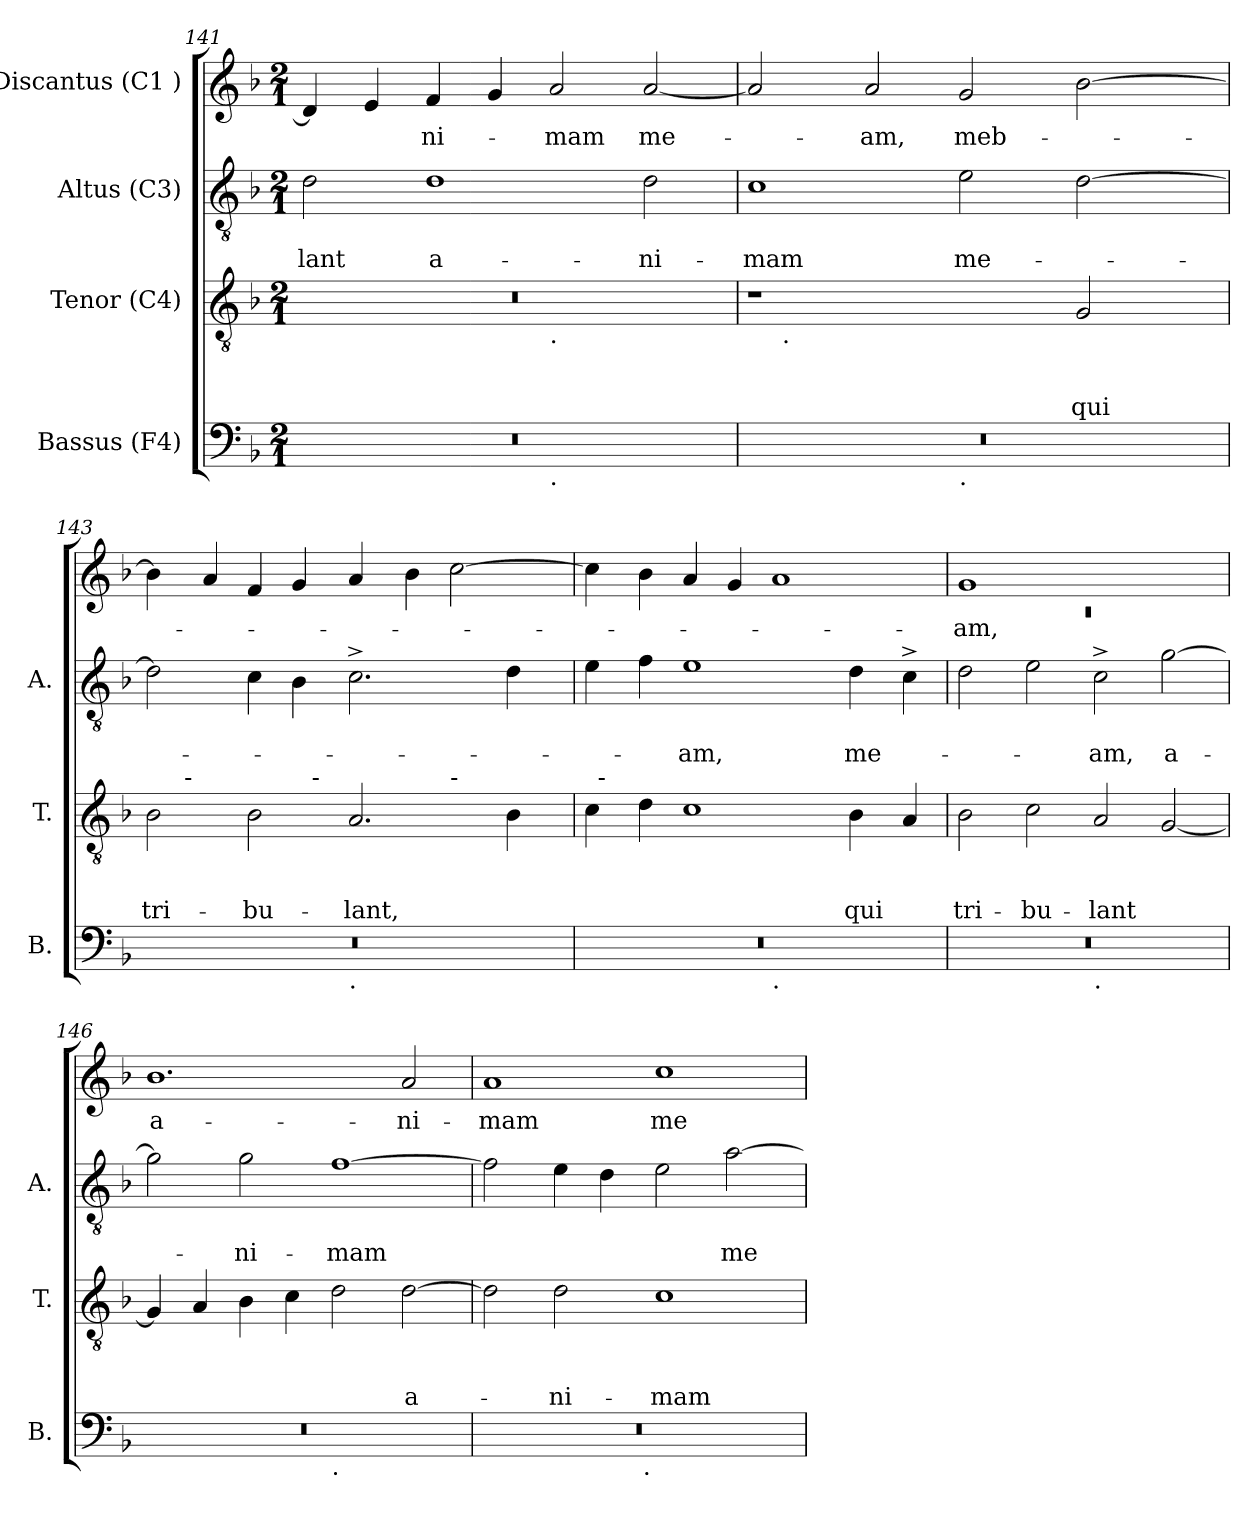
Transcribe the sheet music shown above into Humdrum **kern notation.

**kern	**kern	**text	**text	**text	**kern	**text	**text	**kern	**text
*part4	*part3	*part3	*part3	*part3	*part2	*part2	*part2	*part1	*part1
*staff4	*staff3	*staff3	*staff3	*staff3	*staff2	*staff2	*staff2	*staff1	*staff1
*I"Bassus (F4)	*I"Tenor (C4)	*	*	*	*I"Altus (C3)	*	*	*I"Discantus (C1 )	*
*I'B.	*I'T.	*	*	*	*I'A.	*	*	*	*
*clefF4	*clefGv2	*	*	*	*clefGv2	*	*	*clefG2	*
*k[b-]	*k[b-]	*	*	*	*k[b-]	*	*	*k[b-]	*
*F:	*F:	*	*	*	*F:	*	*	*F:	*
*M2/1	*M2/1	*	*	*	*M2/1	*	*	*M2/1	*
=141	=141	=141	=141	=141	=141	=141	=141	=141	=141
!	!	!	!	!	!	!	!LO:LY:b	!	!
*^	*^	*	*	*	*	*	*	*	*
0r	1ryy	0r	1ryy	.	.	.	2d\	.	-lant	4d/]	.
.	.	.	.	.	.	.	.	.	.	4e/	.
!	!	!	!	!	!	!	!	!	!LO:LY:b:rj	!	!LO:LY:b
.	.	.	.	.	.	.	1d	.	a-	4f/	-ni-
.	.	.	.	.	.	.	.	.	.	4g/	.
!	!	!	!LO:TX:b:t=.	!	!	!	!	!	!	!	!
!	!LO:TX:b:t=.	!	!	!	!	!	!	!	!	!	!
!	!	!	!	!	!	!	!	!	!	!	!LO:LY:b
.	1ryy	.	1ryy	.	.	.	.	.	.	2a/	-mam
!	!	!	!	!	!	!	!	!	!LO:LY:b	!	!LO:LY:b
.	.	.	.	.	.	.	2d\	.	-ni-	[<2a/	me-
=142	=142	=142	=142	=142	=142	=142	=142	=142	=142	=142	=142
!	!	!	!	!	!	!	!	!	!LO:LY:b	!	!
0r	1ryy	1r	16.ryy	.	.	.	1c	.	-mam	2a/]	.
!	!	!	!LO:TX:b:t=.	!	!	!	!	!	!	!	!
.	.	.	1ryy	.	.	.	.	.	.	.	.
!	!	!	!	!	!	!	!	!	!	!	!LO:LY:b
.	.	.	.	.	.	.	.	.	.	2a/	-am,
!	!LO:TX:b:t=.	!	!	!	!	!	!	!	!	!	!
!	!	!	!	!	!	!	!	!	!LO:LY:b	!	!LO:LY:b
.	1ryy	2ryy	.	.	.	.	2e\	.	me-	2g/	meb-
.	.	.	2ryy	.	.	.	.	.	.	.	.
!	!	!	!	!	!	!LO:LY:b	!	!	!	!	!
.	.	2G/	.	.	.	qui	[<2d\	.	.	[<2b-\	.
.	.	.	4ryy	.	.	.	.	.	.	.	.
.	.	.	8ryy	.	.	.	.	.	.	.	.
.	.	.	32ryy	.	.	.	.	.	.	.	.
!!LO:LB:g=z
=143	=143	=143	=143	=143	=143	=143	=143	=143	=143	=143	=143
!	!	!	!	!	!	!LO:LY:b	!	!	!	!	!
*	*	*^	*^	*	*	*	*	*	*	*	*
0r	1ryy	2B-\	8.ryy	2ryy	1.ryy	.	.	tri-	2d\]	.	.	4b-\]	.
!	!	!	!LO:TX:a:t=-	!	!	!	!	!	!	!	!	!	!
.	.	.	1ryy	.	.	.	.	.	.	.	.	.	.
.	.	.	.	.	.	.	.	.	.	.	.	4a/	.
!	!	!	!	!	!	!	!	!LO:LY:b	!	!	!	!	!
.	.	2B-\	.	4ryy	.	.	.	-bu-	4c\	.	.	4f/	.
.	.	.	.	16ryy	.	.	.	.	4B-\	.	.	4g/	.
!	!	!	!	!LO:TX:a:t=-	!	!	!	!	!	!	!	!	!
.	.	.	.	1ryy	.	.	.	.	.	.	.	.	.
!	!LO:TX:b:t=.	!	!	!	!	!	!	!	!	!	!	!	!
!	!	!	!	!	!	!	!	!LO:LY:b	!	!	!	!	!
.	1ryy	2.A/	.	.	.	.	.	-lant,	2.c^>\	.	.	4a/	.
.	.	.	2ryy	.	.	.	.	.	.	.	.	.	.
.	.	.	.	.	.	.	.	.	.	.	.	4b-\	.
!	!	!	!	!	!LO:TX:a:t=-	!	!	!	!	!	!	!	!
.	.	.	.	.	2ryy	.	.	.	.	.	.	[>2cc\	.
.	.	.	4ryy	.	.	.	.	.	.	.	.	.	.
.	.	4B-\	.	.	.	.	.	.	4d\	.	.	.	.
.	.	.	.	8.ryy	.	.	.	.	.	.	.	.	.
.	.	.	16ryy	.	.	.	.	.	.	.	.	.	.
*	*	*	*v	*v	*v	*	*	*	*	*	*	*	*
=144	=144	=144	=144	=144	=144	=144	=144	=144	=144	=144	=144
0r	1ryy	4c\	32ryy	.	.	.	4e\	.	.	4cc\]	.
!	!	!	!LO:TX:a:t=-	!	!	!	!	!	!	!	!
.	.	.	1ryy	.	.	.	.	.	.	.	.
.	.	4d\	.	.	.	.	4f\	.	.	4b-\	.
!	!	!	!	!	!	!	!	!	!LO:LY:b	!	!
.	.	1c	.	.	.	.	1e	.	-am,	4a/	.
.	.	.	.	.	.	.	.	.	.	4g/	.
!	!LO:TX:b:t=.	!	!	!	!	!	!	!	!	!	!
.	1ryy	.	.	.	.	.	.	.	.	1a	.
.	.	.	2ryy	.	.	.	.	.	.	.	.
!	!	!	!	!	!	!LO:LY:b	!	!	!LO:LY:b	!	!
.	.	4B-\	.	.	.	qui	4d\	.	me-	.	.
.	.	.	4...ryy	.	.	.	.	.	.	.	.
.	.	4A/	.	.	.	.	4c^>\	.	.	.	.
=145	=145	=145	=145	=145	=145	=145	=145	=145	=145	=145	=145
*	*	*	*	*	*	*	*	*	*	*^	*
!	!	!	!	!	!	!LO:LY:b	!	!	!	!	!LO:N:vis=1	!LO:LY:b
*	*	*v	*v	*	*	*	*	*	*	*	*	*
0r	1ryy	2B-\	.	.	tri-	2d\	.	.	1g	0rc	-am,
!	!	!	!	!	!LO:LY:b	!	!	!	!	!	!
.	.	2c\	.	.	-bu-	2e\	.	.	.	.	.
!	!LO:TX:b:t=.	!	!	!	!	!	!	!	!	!	!
!	!	!	!	!	!LO:LY:b	!	!	!LO:LY:b	!	!	!
.	1ryy	2A/	.	.	-lant	2c^>\	.	-am,	1ryy	.	.
!	!	!	!	!	!	!	!	!LO:LY:b	!	!	!
.	.	[<2G/	.	.	.	[>2g\	.	a-	.	.	.
*	*	*	*	*	*	*	*	*	*v	*v	*
=146	=146	=146	=146	=146	=146	=146	=146	=146	=146	=146
!	!	!	!	!	!	!	!	!	!	!LO:LY:b:rj
0r	1ryy	4G/]	.	.	.	2g\]	.	.	1.b-	a-
.	.	4A/	.	.	.	.	.	.	.	.
!	!	!	!	!	!	!	!	!LO:LY:b	!	!
.	.	4B-\	.	.	.	2g\	.	-ni-	.	.
.	.	4c\	.	.	.	.	.	.	.	.
!	!LO:TX:b:t=.	!	!	!	!	!	!	!	!	!
!	!	!	!	!	!	!	!	!LO:LY:b	!	!
.	1ryy	2d\	.	.	.	[>1f	.	-mam	.	.
!	!	!	!	!	!LO:LY:b	!	!	!	!	!LO:LY:b
.	.	[>2d\	.	.	a-	.	.	.	2a/	-ni-
=147	=147	=147	=147	=147	=147	=147	=147	=147	=147	=147
!	!	!	!	!	!	!	!	!	!	!LO:LY:b
0r	2ryy	2d\]	.	.	.	2f\]	.	.	1a	-mam
!	!	!	!	!	!LO:LY:b	!	!	!	!	!
.	4...ryy	2d\	.	.	-ni-	4e\	.	.	.	.
.	.	.	.	.	.	4d\	.	.	.	.
!	!LO:TX:b:t=.	!	!	!	!	!	!	!	!	!
.	1ryy	.	.	.	.	.	.	.	.	.
!	!	!	!	!	!LO:LY:b	!	!	!	!	!LO:LY:b
.	.	1c	.	.	-mam	2e\	.	.	1cc	me-
!	!	!	!	!	!	!	!	!LO:LY:b	!	!
.	.	.	.	.	.	[<2a\	.	me-	.	.
.	32ryy	.	.	.	.	.	.	.	.	.
*v	*v	*	*	*	*	*	*	*	*	*
=	=	=	=	=	=	=	=	=	=
*-	*-	*-	*-	*-	*-	*-	*-	*-	*-
